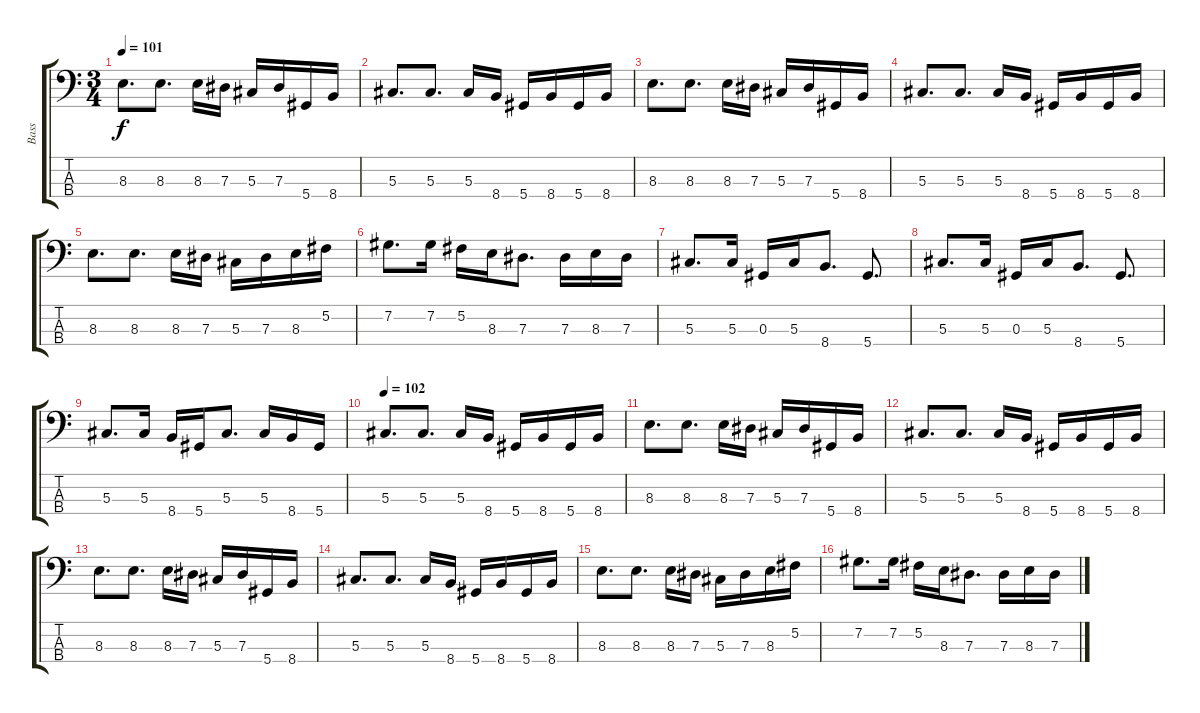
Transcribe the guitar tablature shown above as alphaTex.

\track ("Bass" "Bass") {instrument electricbassfinger}
\staff {score tabs}
\tuning (Gb2 Db2 Ab1 Eb1) {hide}
\ts (3 4)
\tempo 101
\clef f4
\ks c
8.3.8{d dy f} 8.3.8{d} 8.3.16 7.3.16 5.3.16 7.3.16 5.4.16 8.4.16 |
5.3.8{d} 5.3.8{d} 5.3.16 8.4.16 5.4.16 8.4.16 5.4.16 8.4.16 |
8.3.8{d} 8.3.8{d} 8.3.16 7.3.16 5.3.16 7.3.16 5.4.16 8.4.16 |
5.3.8{d} 5.3.8{d} 5.3.16 8.4.16 5.4.16 8.4.16 5.4.16 8.4.16 |
8.3.8{d} 8.3.8{d} 8.3.16 7.3.16 5.3.16 7.3.16 8.3.16 5.2.16 |
7.2.8{d} 7.2.16 5.2.16 8.3.16 7.3.8{d} 7.3.16 8.3.16 7.3.16 |
5.3.8{d} 5.3.16 0.3.16 5.3.16 8.4.8{d} 5.4.8{d} |
5.3.8{d} 5.3.16 0.3.16 5.3.16 8.4.8{d} 5.4.8{d} |
5.3.8{d} 5.3.16 8.4.16 5.4.16 5.3.8{d} 5.3.16 8.4.16 5.4.16 |
\tempo 102
5.3.8{d} 5.3.8{d} 5.3.16 8.4.16 5.4.16 8.4.16 5.4.16 8.4.16 |
8.3.8{d} 8.3.8{d} 8.3.16 7.3.16 5.3.16 7.3.16 5.4.16 8.4.16 |
5.3.8{d} 5.3.8{d} 5.3.16 8.4.16 5.4.16 8.4.16 5.4.16 8.4.16 |
8.3.8{d} 8.3.8{d} 8.3.16 7.3.16 5.3.16 7.3.16 5.4.16 8.4.16 |
5.3.8{d} 5.3.8{d} 5.3.16 8.4.16 5.4.16 8.4.16 5.4.16 8.4.16 |
8.3.8{d} 8.3.8{d} 8.3.16 7.3.16 5.3.16 7.3.16 8.3.16 5.2.16 |
7.2.8{d} 7.2.16 5.2.16 8.3.16 7.3.8{d} 7.3.16 8.3.16 7.3.16
